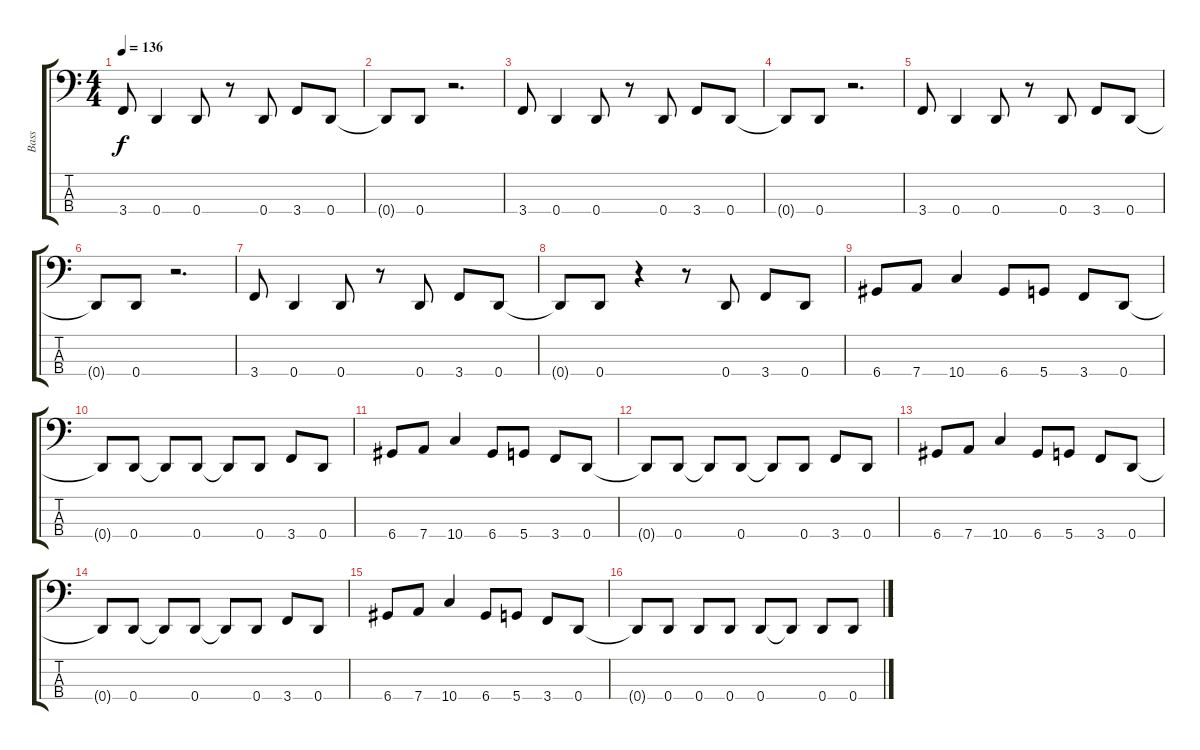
\track ("Bass" "Bass") {instrument electricbasspick}
\staff {score tabs}
\tuning (G2 D2 A1 D1) {hide}
\ts (4 4)
\tempo 136
\clef f4
\ks c
3.4.8{dy f instrument electricbasspick} 0.4.4 0.4.8 r.8 0.4.8 3.4.8 0.4.8 |
0.4{t}.8 0.4.8 r.2{d} |
3.4.8 0.4.4 0.4.8 r.8 0.4.8 3.4.8 0.4.8 |
0.4{t}.8 0.4.8 r.2{d} |
3.4.8 0.4.4 0.4.8 r.8 0.4.8 3.4.8 0.4.8 |
0.4{t}.8 0.4.8 r.2{d} |
3.4.8 0.4.4 0.4.8 r.8 0.4.8 3.4.8 0.4.8 |
0.4{t}.8 0.4.8 r.4 r.8 0.4.8 3.4.8 0.4.8 |
6.4.8 7.4.8 10.4.4 6.4.8 5.4.8 3.4.8 0.4.8 |
0.4{t}.8 0.4.8 0.4{t}.8 0.4.8 0.4{t}.8 0.4.8 3.4.8 0.4.8 |
6.4.8 7.4.8 10.4.4 6.4.8 5.4.8 3.4.8 0.4.8 |
0.4{t}.8 0.4.8 0.4{t}.8 0.4.8 0.4{t}.8 0.4.8 3.4.8 0.4.8 |
6.4.8 7.4.8 10.4.4 6.4.8 5.4.8 3.4.8 0.4.8 |
0.4{t}.8 0.4.8 0.4{t}.8 0.4.8 0.4{t}.8 0.4.8 3.4.8 0.4.8 |
6.4.8 7.4.8 10.4.4 6.4.8 5.4.8 3.4.8 0.4.8 |
0.4{t}.8 0.4.8 0.4.8 0.4.8 0.4.8 0.4{t}.8 0.4.8 0.4.8
